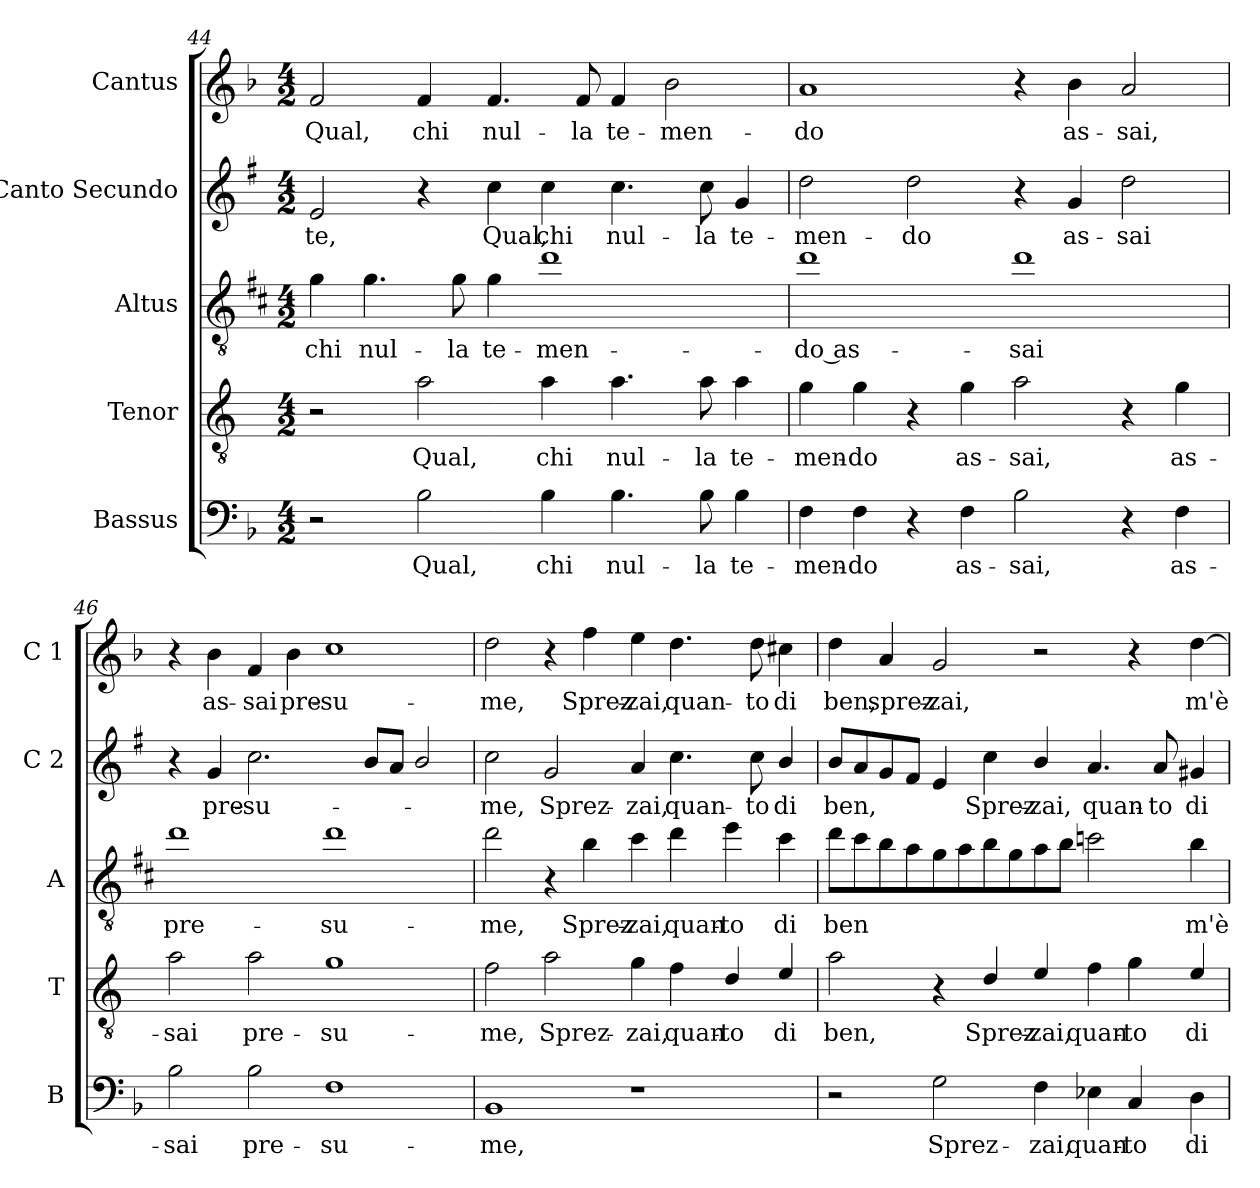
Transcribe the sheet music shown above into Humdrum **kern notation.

**kern	**text	**kern	**text	**kern	**text	**kern	**text	**kern	**text
*part5	*part5	*part4	*part4	*part3	*part3	*part2	*part2	*part1	*part1
*staff5	*staff5	*staff4	*staff4	*staff3	*staff3	*staff2	*staff2	*staff1	*staff1
*I"Bassus	*	*I"Tenor	*	*I"Altus	*	*I"Canto Secundo	*	*I"Cantus	*
*I'B	*	*I'T	*	*I'A	*	*I'C 2	*	*I'C 1	*
*clefF4	*	*clefGv2	*	*clefGv2	*	*clefG2	*	*clefG2	*
*	*	*ITrd4c7	*	*ITrd5c9	*	*ITrd1c2	*	*	*
*k[b-]	*	*k[b-]	*	*k[b-]	*	*k[b-]	*	*k[b-]	*
*F:	*	*F:	*	*F:	*	*F:	*	*F:	*
*M4/2	*	*M4/2	*	*M4/2	*	*M4/2	*	*M4/2	*
=44	=44	=44	=44	=44	=44	=44	=44	=44	=44
!	!	!	!	!	!LO:LY:b	!	!LO:LY:b	!	!LO:LY:b
2r	.	2r	.	4B-\	chi	2d/	-te,	2f/	Qual,
!	!	!	!	!	!LO:LY:b	!	!	!	!
.	.	.	.	4.B-\	nul-	.	.	.	.
!	!LO:LY:b	!	!LO:LY:b	!	!	!	!	!	!LO:LY:b
2B-\	Qual,	2d\	Qual,	.	.	4r	.	4f/	chi
!	!	!	!	!	!LO:LY:b	!	!	!	!
.	.	.	.	8B-\	-la	.	.	.	.
!	!	!	!	!	!LO:LY:b	!	!LO:LY:b	!	!LO:LY:b
.	.	.	.	4B-\	te-	4b-\	Qual,	4.f/	nul-
!	!LO:LY:b	!	!LO:LY:b	!	!LO:LY:b	!	!LO:LY:b	!	!
4B-\	chi	4d\	chi	1f	-men-	4b-\	chi	.	.
!	!	!	!	!	!	!	!	!	!LO:LY:b
.	.	.	.	.	.	.	.	8f/	-la
!	!LO:LY:b	!	!LO:LY:b	!	!	!	!LO:LY:b	!	!LO:LY:b
4.B-\	nul-	4.d\	nul-	.	.	4.b-\	nul-	4f/	te-
!	!	!	!	!	!	!	!	!	!LO:LY:b
.	.	.	.	.	.	.	.	2b-\	-men-
!	!LO:LY:b	!	!LO:LY:b	!	!	!	!LO:LY:b	!	!
8B-\	-la	8d\	-la	.	.	8b-\	-la	.	.
!	!LO:LY:b	!	!LO:LY:b	!	!	!	!LO:LY:b	!	!
4B-\	te-	4d\	te-	.	.	4f/	te-	.	.
=45	=45	=45	=45	=45	=45	=45	=45	=45	=45
!	!LO:LY:b	!	!LO:LY:b	!	!LO:LY:b	!	!LO:LY:b	!	!LO:LY:b
4F\	-men-	4c\	-men-	1f	-do as-	2cc\	-men-	1a	-do
!	!LO:LY:b	!	!LO:LY:b	!	!	!	!	!	!
4F\	-do	4c\	-do	.	.	.	.	.	.
!	!	!	!	!	!	!	!LO:LY:b	!	!
4r	.	4r	.	.	.	2cc\	-do	.	.
!	!LO:LY:b	!	!LO:LY:b	!	!	!	!	!	!
4F\	as-	4c\	as-	.	.	.	.	.	.
!	!LO:LY:b	!	!LO:LY:b	!	!LO:LY:b	!	!	!	!
2B-\	-sai,	2d\	-sai,	1f	-sai	4r	.	4r	.
!	!	!	!	!	!	!	!LO:LY:b	!	!LO:LY:b
.	.	.	.	.	.	4f/	as-	4b-\	as-
!	!	!	!	!	!	!	!LO:LY:b	!	!LO:LY:b
4r	.	4r	.	.	.	2cc\	-sai	2a/	-sai,
!	!LO:LY:b	!	!LO:LY:b	!	!	!	!	!	!
4F\	as-	4c\	as-	.	.	.	.	.	.
!!LO:LB:g=z
=46	=46	=46	=46	=46	=46	=46	=46	=46	=46
!	!LO:LY:b	!	!LO:LY:b	!	!LO:LY:b	!	!	!	!
2B-\	-sai	2d\	-sai	1f	pre-	4r	.	4r	.
!	!	!	!	!	!	!	!LO:LY:b	!	!LO:LY:b
.	.	.	.	.	.	4f/	pre-	4b-\	as-
!	!LO:LY:b	!	!LO:LY:b	!	!	!	!LO:LY:b	!	!LO:LY:b
2B-\	pre-	2d\	pre-	.	.	2.b-\	-su-	4f/	-sai
!	!	!	!	!	!	!	!	!	!LO:LY:b
.	.	.	.	.	.	.	.	4b-\	pre-
!	!LO:LY:b	!	!LO:LY:b	!	!LO:LY:b	!	!	!	!LO:LY:b
1F	-su-	1c	-su-	1f	-su-	.	.	1cc	-su-
.	.	.	.	.	.	8a/L	.	.	.
.	.	.	.	.	.	8g/J	.	.	.
.	.	.	.	.	.	2a/	.	.	.
=47	=47	=47	=47	=47	=47	=47	=47	=47	=47
!	!LO:LY:b	!	!LO:LY:b	!	!LO:LY:b	!	!LO:LY:b	!	!LO:LY:b
1BB-	-me,	2B-\	-me,	2f\	-me,	2b-\	-me,	2dd\	-me,
!	!	!	!LO:LY:b	!	!	!	!LO:LY:b	!	!
.	.	2d\	Sprez-	4r	.	2f/	Sprez-	4r	.
!	!	!	!	!	!LO:LY:b	!	!	!	!LO:LY:b
.	.	.	.	4d\	Sprez-	.	.	4ff\	Sprez-
!	!	!	!LO:LY:b	!	!LO:LY:b	!	!LO:LY:b	!	!LO:LY:b
1r	.	4c\	-zai,	4e\	-zai,	4g/	-zai,	4ee\	-zai,
!	!	!	!LO:LY:b	!	!LO:LY:b	!	!LO:LY:b	!	!LO:LY:b
.	.	4B-\	quan-	4f\	quan-	4.b-\	quan-	4.dd\	quan-
!	!	!	!LO:LY:b	!	!LO:LY:b	!	!	!	!
.	.	4G/	-to	4g\	-to	.	.	.	.
!	!	!	!	!	!	!	!LO:LY:b	!	!LO:LY:b
.	.	.	.	.	.	8b-\	-to	8dd\	-to
!	!	!	!LO:LY:b	!	!LO:LY:b	!	!LO:LY:b	!	!LO:LY:b
.	.	4A/	di	4e\	di	4a/	di	4cc#X\	di
=48	=48	=48	=48	=48	=48	=48	=48	=48	=48
!	!	!	!LO:LY:b	!	!LO:LY:b	!	!LO:LY:b	!	!LO:LY:b
2r	.	2d\	ben,	8f\L	ben	8a/L	ben,	4dd\	ben,
.	.	.	.	8e\	.	8g/	.	.	.
!	!	!	!	!	!	!	!	!	!LO:LY:b
.	.	.	.	8d\	.	8f/	.	4a/	sprez-
.	.	.	.	8c\	.	8e/J	.	.	.
!	!LO:LY:b	!	!	!	!	!	!	!	!LO:LY:b
2G\	Sprez-	4r	.	8B-\	.	4d/	.	2g/	-zai,
.	.	.	.	8c\	.	.	.	.	.
!	!	!	!LO:LY:b	!	!	!	!LO:LY:b	!	!
.	.	4G/	Sprez-	8d\	.	4b-\	Sprez-	.	.
.	.	.	.	8B-\	.	.	.	.	.
!	!LO:LY:b	!	!LO:LY:b	!	!	!	!LO:LY:b	!	!
4F\	-zai,	4A/	-zai,	8c\	.	4a/	-zai,	2r	.
.	.	.	.	8d\J	.	.	.	.	.
!	!LO:LY:b	!	!LO:LY:b	!	!	!	!LO:LY:b	!	!
4E-X\	quan-	4B-\	quan-	2e-X\	.	4.g/	quan-	.	.
!	!LO:LY:b	!	!LO:LY:b	!	!	!	!	!	!
4C/	-to	4c\	-to	.	.	.	.	4r	.
!	!	!	!	!	!	!	!LO:LY:b	!	!
.	.	.	.	.	.	8g/	-to	.	.
!	!LO:LY:b	!	!LO:LY:b	!	!LO:LY:b	!	!LO:LY:b	!	!LO:LY:b
4D\	di	4A/	di	4d\	m'è	4f#X/	di	[4dd\	m'è
=	=	=	=	=	=	=	=	=	=
*-	*-	*-	*-	*-	*-	*-	*-	*-	*-
